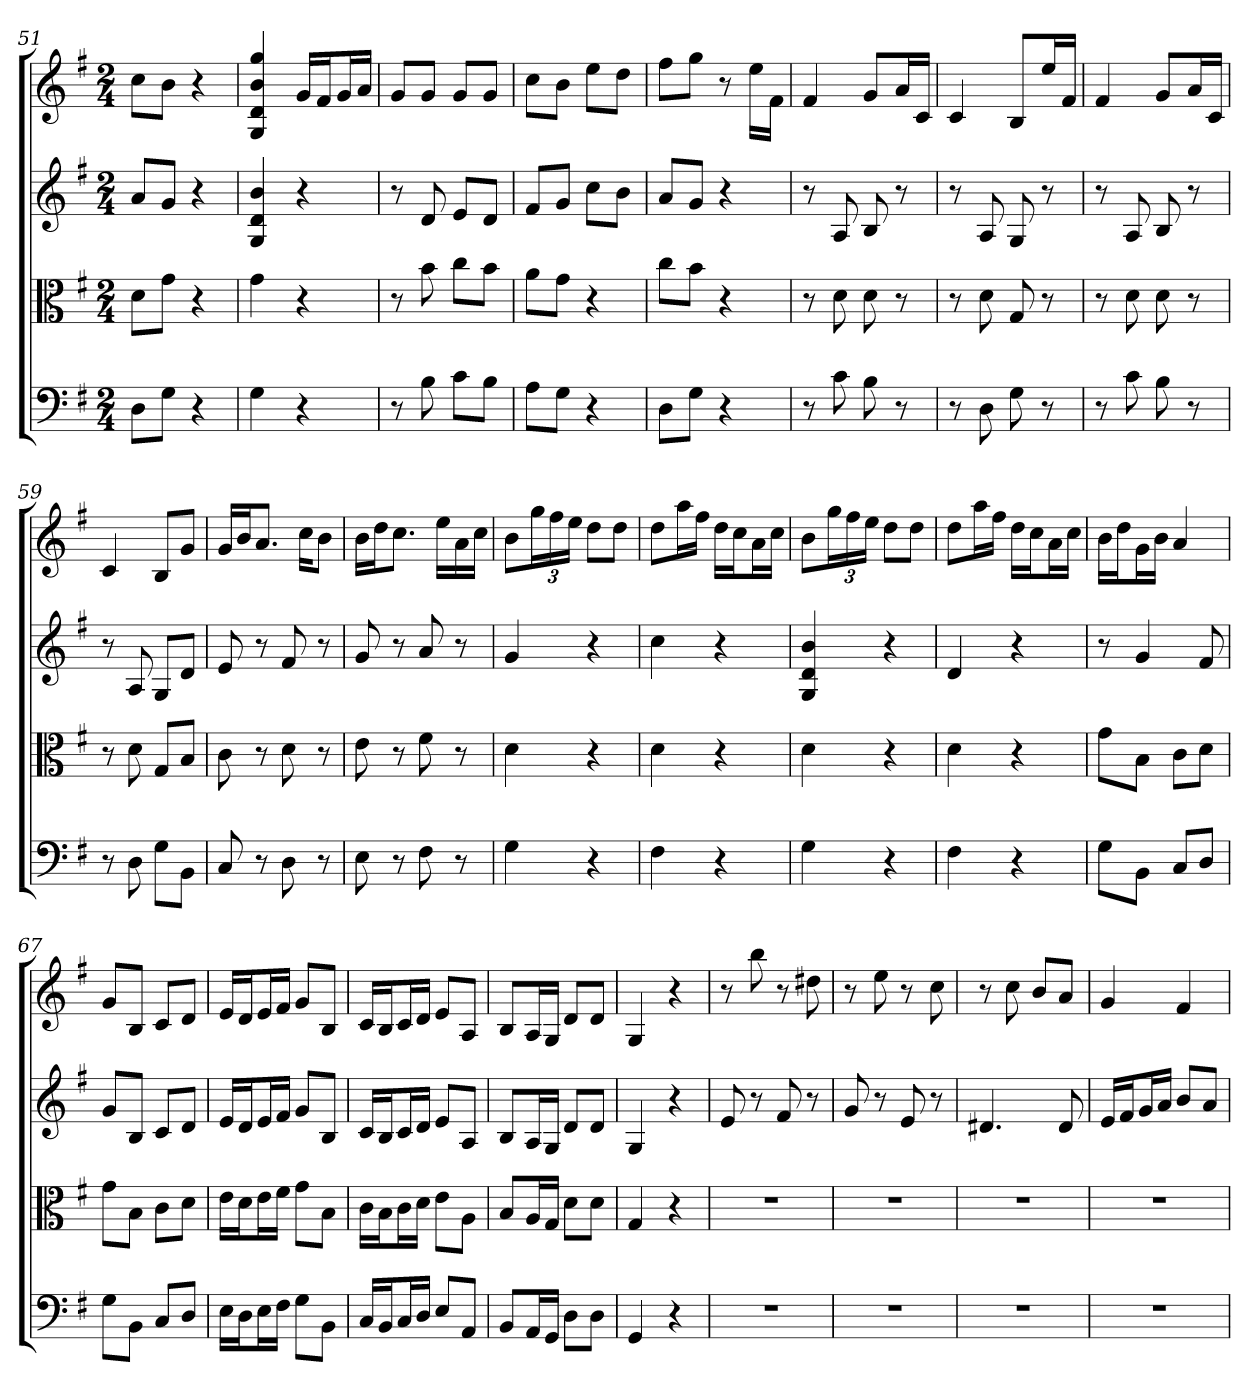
**kern	**kern	**kern	**kern
*part4	*part3	*part2	*part1
*staff4	*staff3	*staff2	*staff1
*clefF4	*clefC3	*	*
*k[f#]	*k[f#]	*k[f#]	*k[f#]
*G:	*G:	*G:	*G:
*M2/4	*M2/4	*M2/4	*M2/4
=51	=51	=51	=51
8D\L	8d\L	8aL	8ccL
8G\J	8g\J	8gJ	8bJ
4r	4r	4r	4r
=52	=52	=52	=52
4G	4g	4G 4d 4b	4G 4d 4b 4gg
4r	4r	4r	16gLL
.	.	.	16f#J
.	.	.	16gL
.	.	.	16aJJ
=53	=53	=53	=53
8r	8r	8r	8gL
8B	8b	8d	8gJ
8c\L	8cc\L	8eL	8gL
8B\J	8b\J	8dJ	8gJ
=54	=54	=54	=54
8A\L	8a\L	8f#L	8ccL
8G\J	8g\J	8gJ	8bJ
4r	4r	8ccL	8eeL
.	.	8bJ	8ddJ
=55	=55	=55	=55
8D\L	8cc\L	8aL	8ff#L
8G\J	8b\J	8gJ	8ggJ
4r	4r	4r	8r
.	.	.	16eeLL
.	.	.	16f#JJ
=56	=56	=56	=56
8r	8r	8r	4f#
8c	8d	8A	.
8B	8d	8B	8gL
8r	8r	8r	16aL
.	.	.	16cJJ
=57	=57	=57	=57
8r	8r	8r	4c
8D	8d	8A	.
8G	8G	8G	8BL
8r	8r	8r	16eeL
.	.	.	16f#JJ
=58	=58	=58	=58
8r	8r	8r	4f#
8c	8d	8A	.
8B	8d	8B	8gL
8r	8r	8r	16aL
.	.	.	16cJJ
=59	=59	=59	=59
8r	8r	8r	4c
8D	8d	8A	.
8G\L	8G/L	8GL	8BL
8BB\J	8B/J	8dJ	8gJ
=60	=60	=60	=60
8C	8c	8e	16gLL
.	.	.	16bJ
8r	8r	8r	8.aJ
8D	8d	8f#	.
.	.	.	16ccKL
8r	8r	8r	8bJ
=61	=61	=61	=61
8E	8e	8g	16bLL
.	.	.	16ddJ
8r	8r	8r	8.ccJ
8F#	8f#	8a	.
.	.	.	16eeLL
8r	8r	8r	16a
.	.	.	16ccJJ
=62	=62	=62	=62
4G	4d	4g	8bL
.	.	.	24ggL
.	.	.	24ff#
.	.	.	24eeJJ
4r	4r	4r	8ddL
.	.	.	8ddJ
=63	=63	=63	=63
4F#	4d	4cc	8ddL
.	.	.	16aaL
.	.	.	16ff#JJ
4r	4r	4r	16ddLL
.	.	.	16ccJ
.	.	.	16aL
.	.	.	16ccJJ
=64	=64	=64	=64
4G	4d	4G 4d 4b	8bL
.	.	.	24ggL
.	.	.	24ff#
.	.	.	24eeJJ
4r	4r	4r	8ddL
.	.	.	8ddJ
=65	=65	=65	=65
4F#	4d	4d	8ddL
.	.	.	16aaL
.	.	.	16ff#JJ
4r	4r	4r	16ddLL
.	.	.	16ccJ
.	.	.	16aL
.	.	.	16ccJJ
=66	=66	=66	=66
8G\L	8g\L	8r	16bLL
.	.	.	16ddJ
8BB\J	8B\J	4g	16gL
.	.	.	16bJJ
8C/L	8c\L	.	4a
8D/J	8d\J	8f#	.
=67	=67	=67	=67
8G\L	8g\L	8gL	8gL
8BB\J	8B\J	8BJ	8BJ
8C/L	8c\L	8cL	8cL
8D/J	8d\J	8dJ	8dJ
=68	=68	=68	=68
16E\LL	16e\LL	16eLL	16eLL
16D\J	16d\J	16dJ	16dJ
16E\L	16e\L	16eL	16eL
16F#\JJ	16f#\JJ	16f#JJ	16f#JJ
8G\L	8g\L	8gL	8gL
8BB\J	8B\J	8BJ	8BJ
=69	=69	=69	=69
16C/LL	16c\LL	16cLL	16cLL
16BB/J	16B\J	16BJ	16BJ
16C/L	16c\L	16cL	16cL
16D/JJ	16d\JJ	16dJJ	16dJJ
8E/L	8e\L	8eL	8eL
8AA/J	8A\J	8AJ	8AJ
=70	=70	=70	=70
8BB/L	8B/L	8BL	8BL
16AA/L	16A/L	16AL	16AL
16GG/JJ	16G/JJ	16GJJ	16GJJ
8D\L	8d\L	8dL	8dL
8D\J	8d\J	8dJ	8dJ
=71	=71	=71	=71
4GG	4G	4G	4G
4r	4r	4r	4r
=72	=72	=72	=72
2r	2r	8e	8r
.	.	8r	8bb
.	.	8f#	8r
.	.	8r	8dd#X
=73	=73	=73	=73
2r	2r	8g	8r
.	.	8r	8ee
.	.	8e	8r
.	.	8r	8cc
=74	=74	=74	=74
2r	2r	4.d#X	8r
.	.	.	8cc
.	.	.	8bL
.	.	8d#	8aJ
=75	=75	=75	=75
2r	2r	16eLL	4g
.	.	16f#J	.
.	.	16gL	.
.	.	16aJJ	.
.	.	8bL	4f#
.	.	8aJ	.
=	=	=	=
*-	*-	*-	*-
